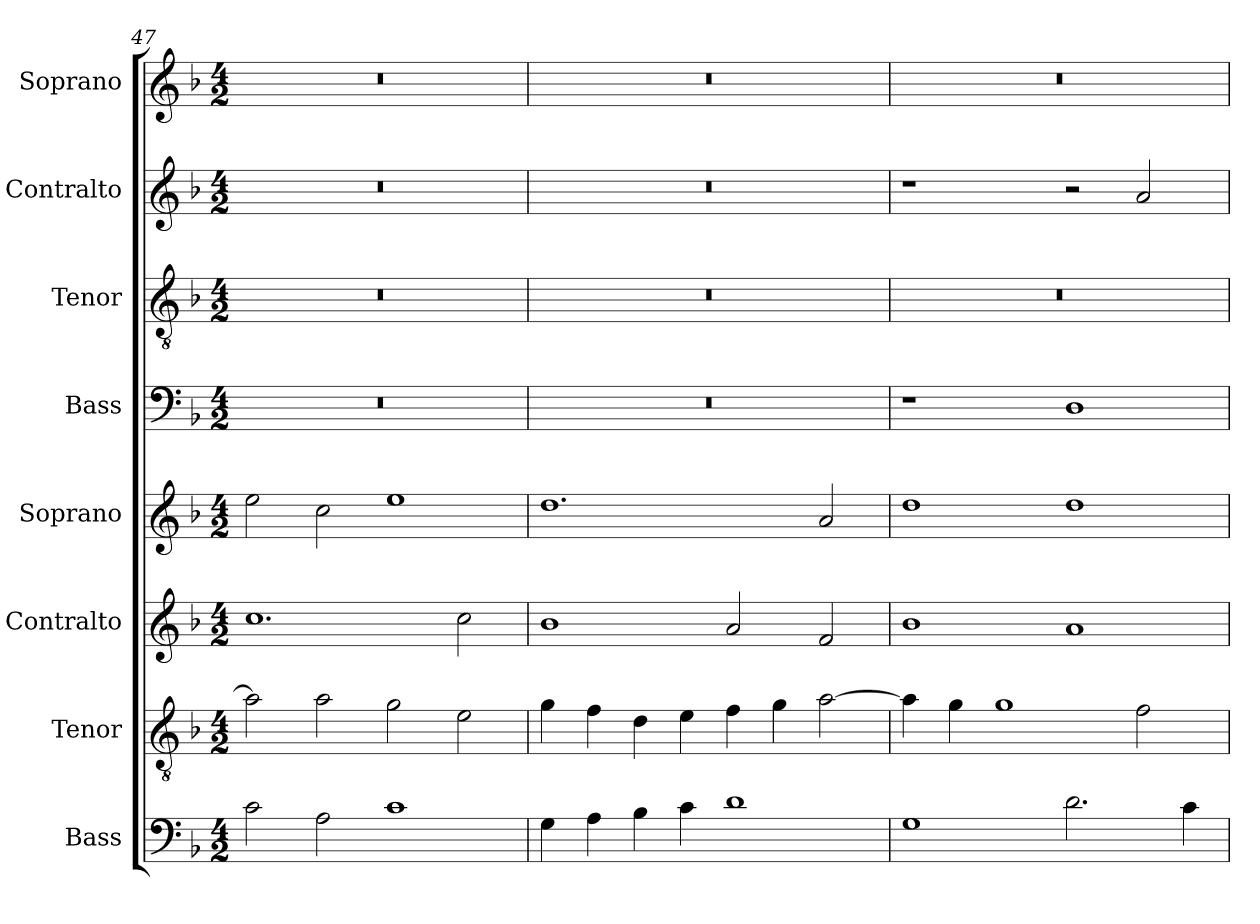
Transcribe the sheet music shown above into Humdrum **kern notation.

**kern	**kern	**kern	**kern	**kern	**kern	**kern	**kern
*part8	*part7	*part6	*part5	*part4	*part3	*part2	*part1
*staff8	*staff7	*staff6	*staff5	*staff4	*staff3	*staff2	*staff1
*I"Bass	*I"Tenor	*I"Contralto	*I"Soprano	*I"Bass	*I"Tenor	*I"Contralto	*I"Soprano
*I'B	*I'T	*I'A	*I'S	*I'B	*I'T	*I'A	*I'S
*clefF4	*clefGv2	*clefG2	*clefG2	*clefF4	*clefGv2	*clefG2	*clefG2
*k[b-]	*k[b-]	*k[b-]	*k[b-]	*k[b-]	*k[b-]	*k[b-]	*k[b-]
*G:dor	*G:dor	*G:dor	*G:dor	*G:dor	*G:dor	*G:dor	*G:dor
*M4/2	*M4/2	*M4/2	*M4/2	*M4/2	*M4/2	*M4/2	*M4/2
=47	=47	=47	=47	=47	=47	=47	=47
2c	2a]	1.cc	2ee	0r	0r	0r	0r
2A	2a	.	2cc	.	.	.	.
1c	2g	.	1ee	.	.	.	.
.	2e	2cc	.	.	.	.	.
=48	=48	=48	=48	=48	=48	=48	=48
4G	4g	1b-	1.dd	0r	0r	0r	0r
4A	4f	.	.	.	.	.	.
4B-	4d	.	.	.	.	.	.
4c	4e	.	.	.	.	.	.
1d	4f	2a	.	.	.	.	.
.	4g	.	.	.	.	.	.
.	[2a	2f	2a	.	.	.	.
=49	=49	=49	=49	=49	=49	=49	=49
1G	4a]	1b-	1dd	1r	0r	1r	0r
.	4g	.	.	.	.	.	.
.	1g	.	.	.	.	.	.
2.d	.	1a	1dd	1D	.	2r	.
.	2f	.	.	.	.	2a	.
4c	.	.	.	.	.	.	.
=	=	=	=	=	=	=	=
*-	*-	*-	*-	*-	*-	*-	*-
